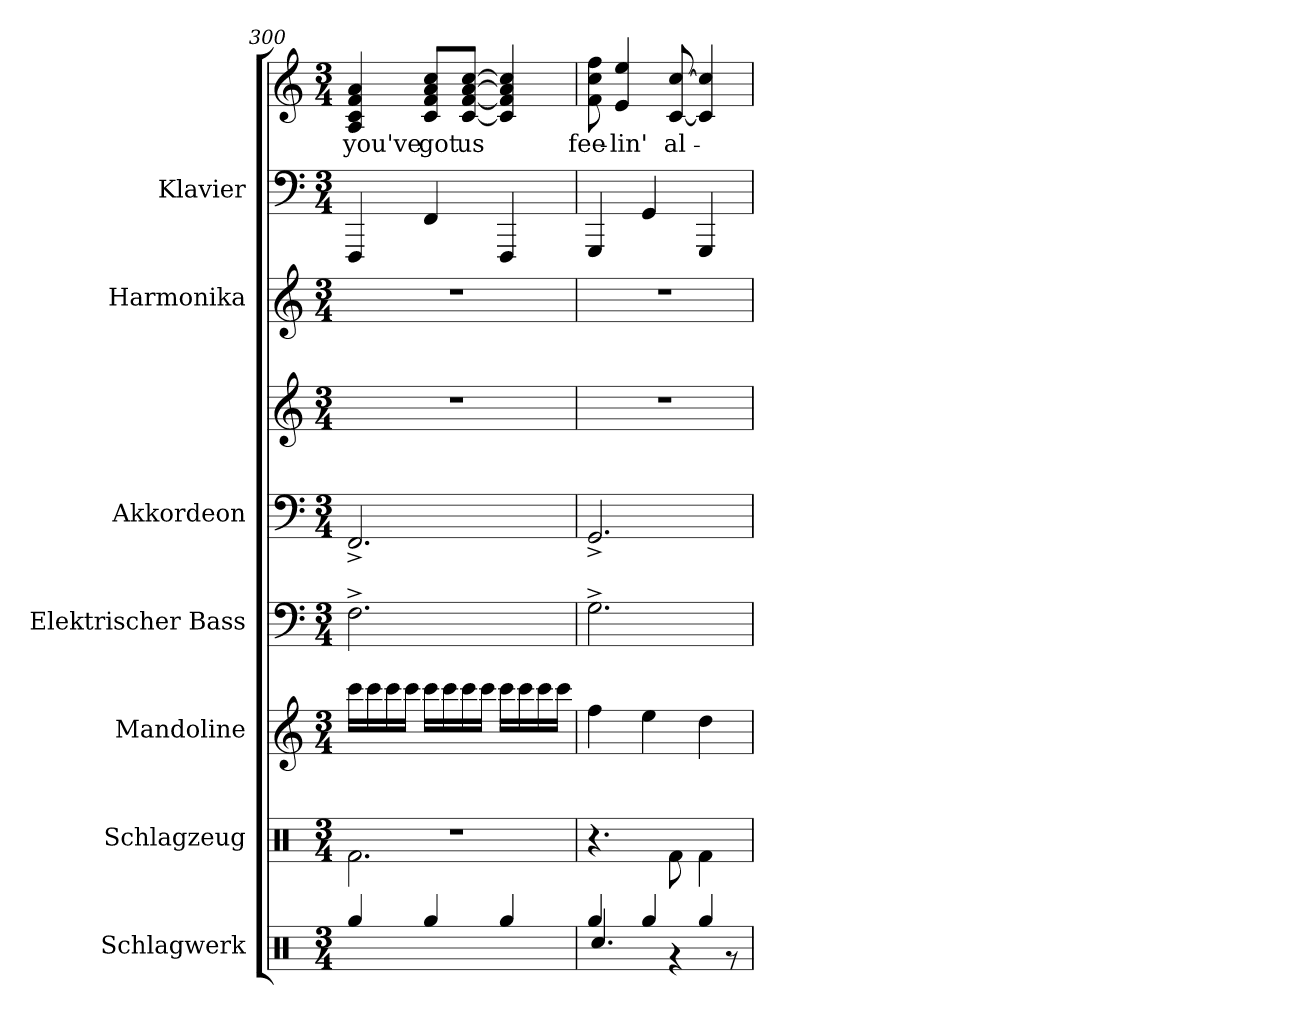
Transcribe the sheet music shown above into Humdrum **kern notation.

**kern	**kern	**kern	**kern	**kern	**kern	**kern	**kern	**kern	**text
*part7	*part6	*part5	*part4	*part3	*part3	*part2	*part1	*part1	*part1
*staff9	*staff8	*staff7	*staff6	*staff5	*staff4	*staff3	*staff2	*staff1	*staff1
*I"Schlagwerk	*I"Schlagzeug	*I"Mandoline	*I"Elektrischer Bass	*I"Akkordeon	*	*I"Harmonika	*I"Klavier	*	*
*I'Schlw.	*I'Schlgz.	*I'Mand.	*I'E-B.	*I'Akk.	*	*	*I'Klav.	*	*
*clefX	*clefX	*clefG2	*clefF4	*clefF4	*clefG2	*clefG2	*clefF4	*clefG2	*
*	*	*	*ITrd7c12	*	*	*	*	*	*
*k[]	*k[]	*k[]	*k[]	*k[]	*k[]	*k[]	*k[]	*k[]	*
*M3/4	*M3/4	*M3/4	*M3/4	*M3/4	*M3/4	*M3/4	*M3/4	*M3/4	*
=300	=300	=300	=300	=300	=300	=300	=300	=300	=300
*	*^	*	*	*	*	*	*	*	*
!	!	!	!	!	!	!	!	!	!	!LO:LY:b
4Rgg/	2.r	2.Rf\	16ccc\LL	2.FF^\	2.FF^/	2.r	2.r	4FFF/	4A/ 4c/ 4f/ 4a/	you've
.	.	.	16ccc\	.	.	.	.	.	.	.
.	.	.	16ccc\	.	.	.	.	.	.	.
.	.	.	16ccc\JJ	.	.	.	.	.	.	.
!	!	!	!	!	!	!	!	!	!	!LO:LY:b
4Rgg/	.	.	16ccc\LL	.	.	.	.	4FF/	8c/ 8f/ 8a/ 8cc/L	got
.	.	.	16ccc\	.	.	.	.	.	.	.
!	!	!	!	!	!	!	!	!	!	!LO:LY:b
.	.	.	16ccc\	.	.	.	.	.	[8c/ [8f/ [8a/ [8cc/J	us
.	.	.	16ccc\JJ	.	.	.	.	.	.	.
4Rgg/	.	.	16ccc\LL	.	.	.	.	4FFF/	4c/] 4f/] 4a/] 4cc/]	.
.	.	.	16ccc\	.	.	.	.	.	.	.
.	.	.	16ccc\	.	.	.	.	.	.	.
.	.	.	16ccc\JJ	.	.	.	.	.	.	.
*	*v	*v	*	*	*	*	*	*	*	*
=301	=301	=301	=301	=301	=301	=301	=301	=301	=301
*^	*	*	*	*	*	*	*	*	*
!	!	!	!	!	!	!	!	!	!	!LO:LY:b
4Rgg/	4.Rcc/	4.r	4ff\	2.GG^\	2.GG^/	2.r	2.r	4GGG/	8f\ 8cc\ 8ff\	fee-
!	!	!	!	!	!	!	!	!	!	!LO:LY:b
.	.	.	.	.	.	.	.	.	4e/ 4ee/	-lin'
4Rgg/	.	.	4ee\	.	.	.	.	4GG/	.	.
!	!	!	!	!	!	!	!	!	!	!LO:LY:b
.	4r	8Rf\	.	.	.	.	.	.	[8c/ [8cc/	al-
4Rgg/	.	4Rf\	4dd\	.	.	.	.	4GGG/	4c/] 4cc/]	.
.	8r	.	.	.	.	.	.	.	.	.
*v	*v	*	*	*	*	*	*	*	*	*
=	=	=	=	=	=	=	=	=	=
*-	*-	*-	*-	*-	*-	*-	*-	*-	*-
